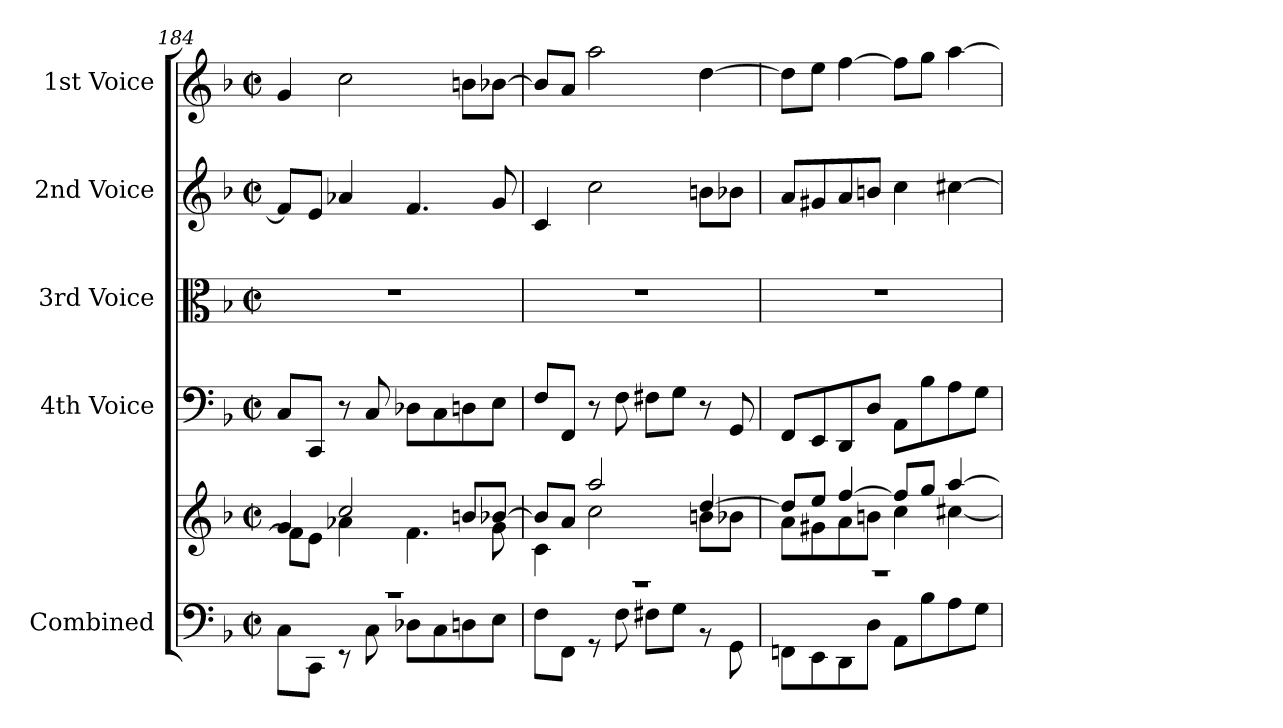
**kern	**kern	**kern	**kern	**kern	**kern
*part5	*part5	*part4	*part3	*part2	*part1
*staff6	*staff5	*staff4	*staff3	*staff2	*staff1
*I"Combined	*	*I"4th Voice	*I"3rd Voice	*I"2nd Voice	*I"1st Voice
*clefF4	*clefG2	*clefF4	*clefC3	*clefG2	*clefG2
*k[b-]	*k[b-]	*k[b-]	*k[b-]	*k[b-]	*k[b-]
*M2/2	*M2/2	*M2/2	*M2/2	*M2/2	*M2/2
*met(c|)	*met(c|)	*met(c|)	*met(c|)	*met(c|)	*met(c|)
=184	=184	=184	=184	=184	=184
*^	*^	*	*	*	*
1r	8C\L	4g/	8f\L]	8C/L	1r	8f/L]	4g/
.	8CC\J	.	8e\J	8CC/J	.	8e/J	.
.	8r	2cc/	4a-X\	8r	.	4a-X/	2cc\
.	8C\	.	.	8C/	.	.	.
.	8D-X\L	.	4.f\	8D-X\L	.	4.f/	.
.	8C\	.	.	8C\	.	.	.
.	8Dn\	8bn/L	.	8Dn\	.	.	8bn\L
.	8E\J	[8b-X/J	8g\	8E\J	.	8g/	[8b-X\J
!!LO:LB:g=z
=185	=185	=185	=185	=185	=185	=185	=185
1r	8F\L	8b-/L]	4c\	8F/L	1r	4c/	8b-/L]
.	8FF\J	8a/J	.	8FF/J	.	.	8a/J
.	8r	2aa/	2cc\	8r	.	2cc\	2aa\
.	8F\	.	.	8F\	.	.	.
.	8F#X\L	.	.	8F#X\L	.	.	.
.	8G\J	.	.	8G\J	.	.	.
.	8r	[4dd/	8bn\L	8r	.	8bn\L	[4dd\
.	8GG\	.	8b-X\J	8GG/	.	8b-X\J	.
=186	=186	=186	=186	=186	=186	=186	=186
1r	8FFn\L	8dd/L]	8a\L	8FF/L	1r	8a/L	8dd\L]
.	8EE\	8ee/J	8g#X\	8EE/	.	8g#X/	8ee\J
.	8DD\	[4ff/	8a\	8DD/	.	8a/	[4ff\
.	8D\J	.	8bn\J	8D/J	.	8bn/J	.
.	8AA\L	8ff/L]	4cc\	8AA\L	.	4cc\	8ff\L]
.	8B-\	8gg/J	.	8B-\	.	.	8gg\J
.	8A\	[4aa/	[4cc#X\	8A\	.	[4cc#X\	[4aa\
.	8G\J	.	.	8G\J	.	.	.
*v	*v	*	*	*	*	*	*
*	*v	*v	*	*	*	*
=	=	=	=	=	=
*-	*-	*-	*-	*-	*-
